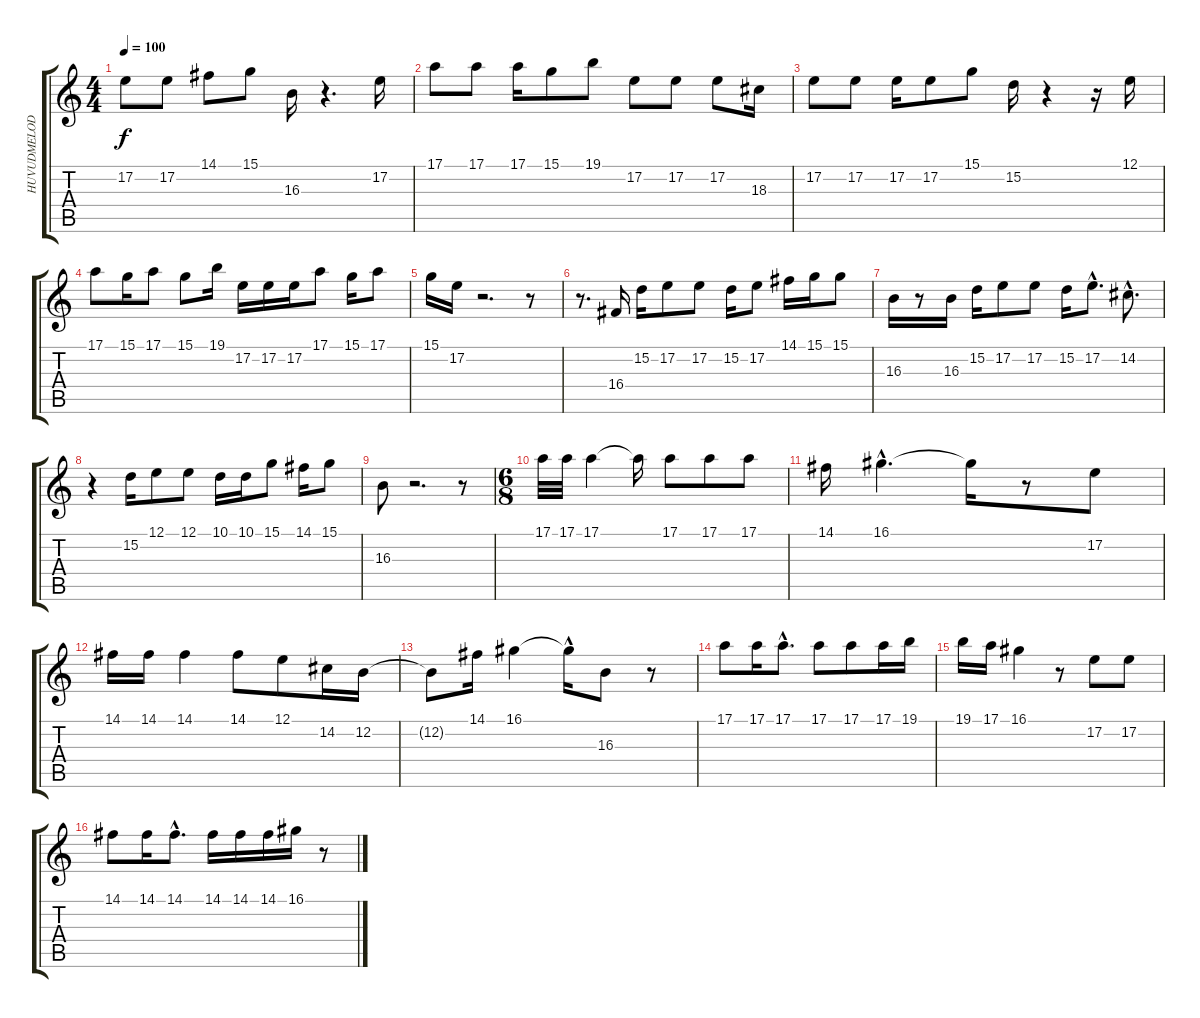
\track ("HUVUDMELOD" "HUVUDMELOD") {instrument altosax}
\staff {score tabs}
\tuning (E4 B3 G3 D3 A2 E2) {hide}
\ts (4 4)
\tempo 100
\clef g2
\ks c
17.2.8{dy f} 17.2.8 14.1.8 15.1.8 16.3.16 r.4{d} 17.2.16 |
17.1.8 17.1.8 17.1.16 15.1.8 19.1.8 17.2.8 17.2.8 17.2.8 18.3.16 |
17.2.8 17.2.8 17.2.16 17.2.8 15.1.8 15.2.16 r.4 r.16 12.1.16 |
17.1.8 15.1.16 17.1.8 15.1.8 19.1.16 17.2.16 17.2.16 17.2.16 17.1.8 15.1.16 17.1.8 |
15.1.16 17.2.16 r.2{d} r.8 |
r.8{d} 16.4.16 15.2.16 17.2.8 17.2.8 15.2.16 17.2.8 14.1.16 15.1.16 15.1.8 |
16.3.16 r.8 16.3.16 15.2.16 17.2.8 17.2.8 15.2.16 17.2{hac}.8{d} 14.2{hac}.8{d} |
r.4 15.2.16 12.1.8 12.1.8 10.1.16 10.1.16 15.1.8 14.1.16 15.1.8 |
16.3.8 r.2{d} r.8 |
\ts (6 8)
17.1.32 17.1.32 17.1.4 17.1{t}.16 17.1.8 17.1.8 17.1.8 |
14.1.16 16.1{hac}.4{d} 16.1{t}.16 r.8 17.2.8 |
14.1.16 14.1.16 14.1.4 14.1.8 12.1.8 14.2.16 12.2.16 |
12.2{t}.8 14.1.16 16.1.4 16.1{hac t}.16 16.3.8 r.8 |
17.1.8 17.1.16 17.1{hac}.8{d} 17.1.8 17.1.8 17.1.16 19.1.16 |
19.1.16 17.1.16 16.1.4 r.8 17.2.8 17.2.8 |
14.1.8 14.1.16 14.1{hac}.8{d} 14.1.16 14.1.16 14.1.16 16.1.16 r.8
